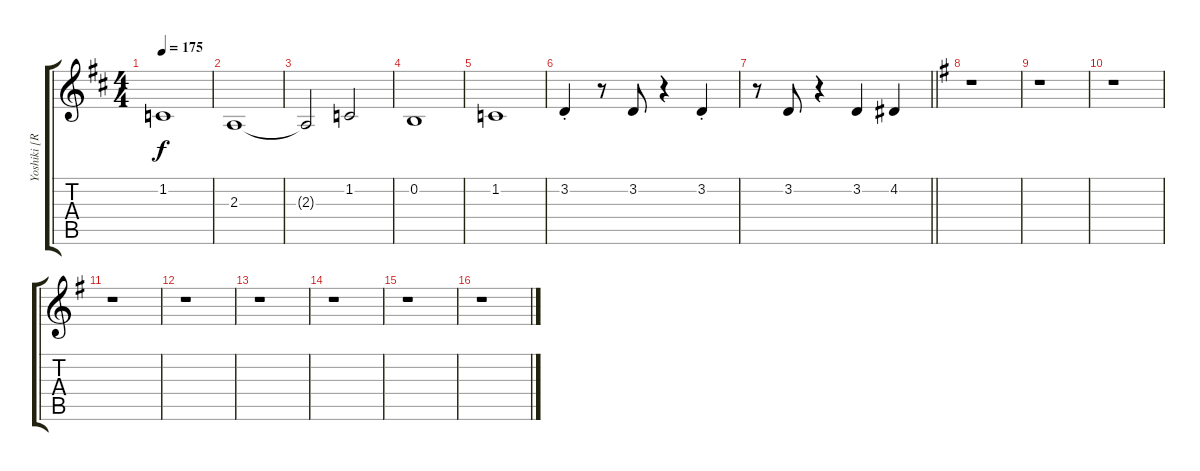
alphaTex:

\track ("Yoshiki [R]" "Yoshiki [R") {instrument acousticgrandpiano}
\staff {score tabs}
\tuning (E4 B3 G3 D3 A2 E2) {hide}
\ts (4 4)
\tempo 175
\clef g2
\ks d
1.2.1{dy f} |
2.3.1 |
2.3{t}.2 1.2.2 |
0.2.1 |
1.2.1 |
3.2{st}.4 r.8 3.2.8 r.4 3.2{st}.4 |
\barLineRight lightlight
r.8 3.2.8 r.4 3.2.4 4.2.4 |
\ks g
r.1 |
r.1 |
r.1 |
r.1 |
r.1 |
r.1 |
r.1 |
r.1 |
r.1
